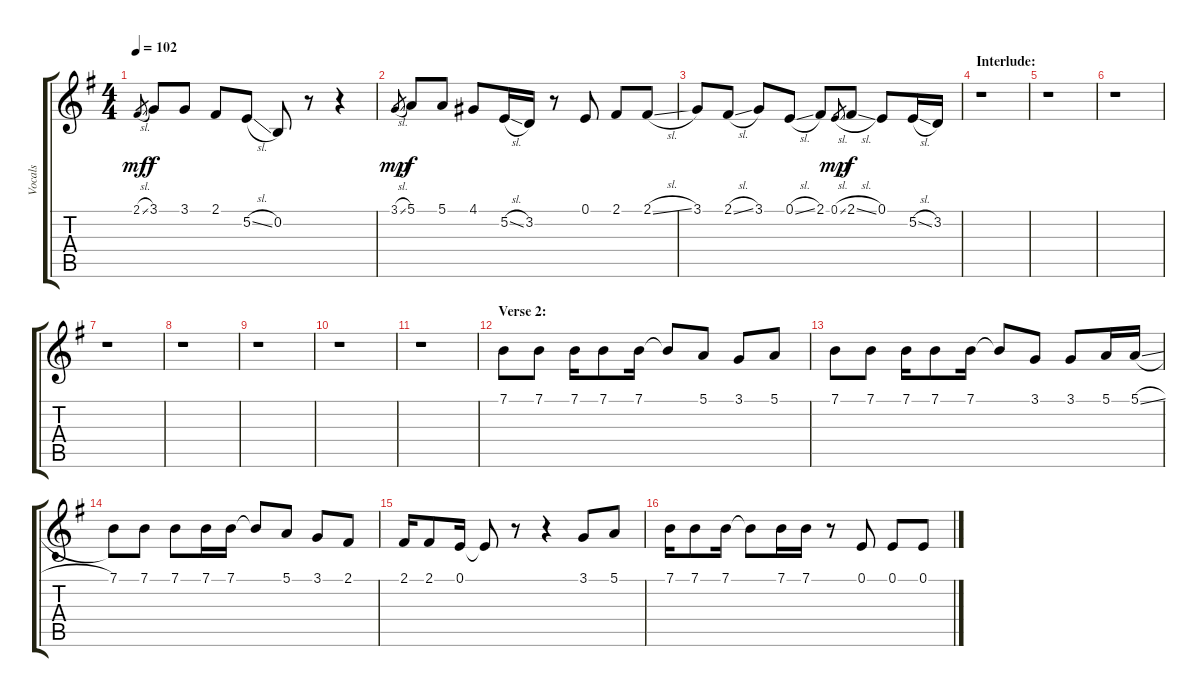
\track ("Vocals" "Vocals") {instrument violin}
\staff {score tabs}
\tuning (E4 B3 G3 D3 A2 E2) {hide}
\ts (4 4)
\tempo 102
\clef g2
\ks eminor
2.1{sl}.8{gr dy mf} 3.1.8{dy f} 3.1.8 2.1.8 5.2{sl}.8 0.2.8 r.8 r.4 |
3.1{sl}.8{gr dy mp} 5.1.8{dy f} 5.1.8 4.1.8 5.2{sl}.16 3.2.16 r.8 0.1.8 2.1.8 2.1{sl}.8 |
3.1.8 2.1{sl}.8 3.1.8 0.1{sl}.8 2.1.8 0.1{sl}.8{gr dy mp} 2.1{sl}.8{dy f} 0.1.8 5.2{sl}.16 3.2.16 |
\section ("" "Interlude:")
r.1 |
r.1 |
r.1 |
r.1 |
r.1 |
r.1 |
r.1 |
r.1 |
\section ("" "Verse 2:")
7.1.8 7.1.8 7.1.16 7.1.8 7.1.16 7.1{t}.8 5.1.8 3.1.8 5.1.8 |
7.1.8 7.1.8 7.1.16 7.1.8 7.1.16 7.1{t}.8 3.1.8 3.1.8 5.1.16 5.1{sl}.16 |
7.1.8 7.1.8 7.1.8 7.1.16 7.1.16 7.1{t}.8 5.1.8 3.1.8 2.1.8 |
2.1.16 2.1.8 0.1.16 0.1{t}.8 r.8 r.4 3.1.8 5.1.8 |
7.1.16 7.1.8 7.1.16 7.1{t}.8 7.1.16 7.1.16 r.8 0.1.8 0.1.8 0.1.8
